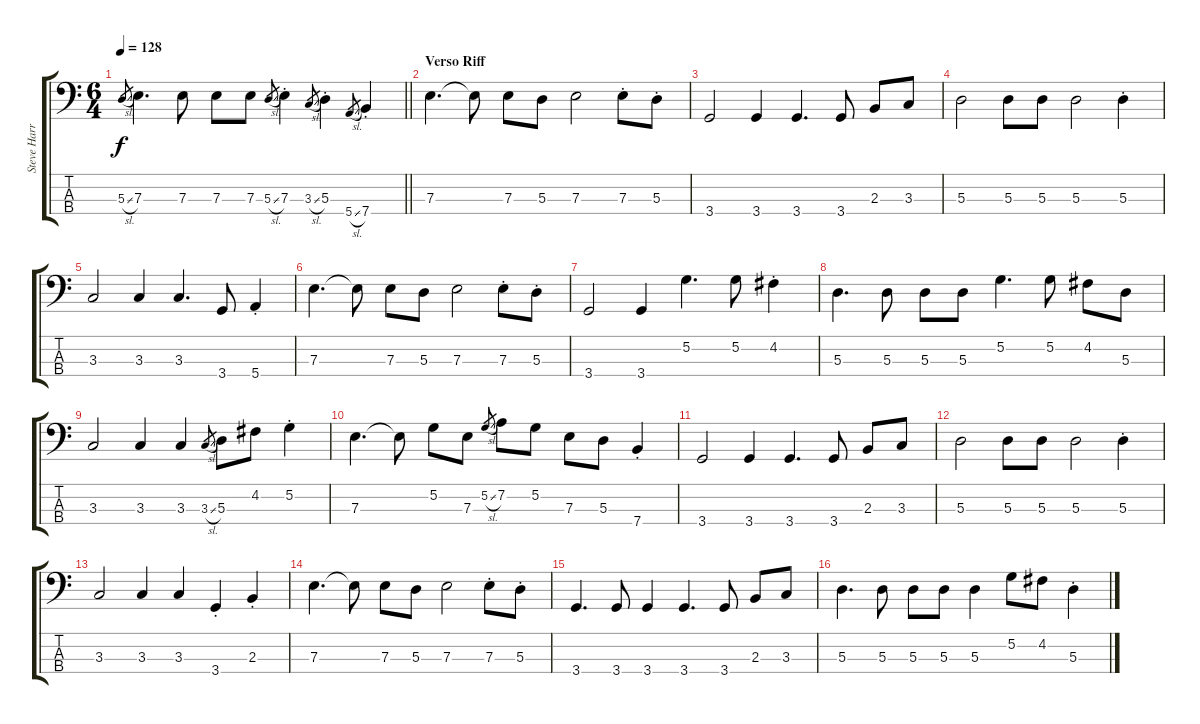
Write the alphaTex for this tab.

\track ("Steve Harris" "Steve Harr") {instrument electricbassfinger}
\staff {score tabs}
\tuning (G2 D2 A1 E1) {hide}
\ts (6 4)
\tempo 128
\clef f4
\barLineRight lightlight
\ks c
5.3{sl}.8{gr dy f} 7.3.4{d} 7.3.8 7.3.8 7.3.8 5.3{sl}.8{gr} 7.3{st}.4 3.3{sl}.8{gr} 5.3{st}.4 5.4{sl}.8{gr} 7.4{st}.4 |
\section ("" "Verso Riff")
7.3.4{d} 7.3{t}.8 7.3.8 5.3.8 7.3.2 7.3{st}.8 5.3{st}.8 |
3.4.2 3.4.4 3.4.4{d} 3.4.8 2.3.8 3.3.8 |
5.3.2 5.3.8 5.3.8 5.3.2 5.3{st}.4 |
3.3.2 3.3.4 3.3.4{d} 3.4.8 5.4{st}.4 |
7.3.4{d} 7.3{t}.8 7.3.8 5.3.8 7.3.2 7.3{st}.8 5.3{st}.8 |
3.4.2 3.4.4 5.2.4{d} 5.2.8 4.2{st}.4 |
5.3.4{d} 5.3.8 5.3.8 5.3.8 5.2.4{d} 5.2.8 4.2.8 5.3.8 |
3.3.2 3.3.4 3.3.4 3.3{sl}.8{gr} 5.3.8 4.2.8 5.2{st}.4 |
7.3.4{d} 7.3{t}.8 5.2.8 7.3.8 5.2{sl}.8{gr} 7.2.8 5.2.8 7.3.8 5.3.8 7.4{st}.4 |
3.4.2 3.4.4 3.4.4{d} 3.4.8 2.3.8 3.3.8 |
5.3.2 5.3.8 5.3.8 5.3.2 5.3{st}.4 |
3.3.2 3.3.4 3.3.4 3.4{st}.4 2.3{st}.4 |
7.3.4{d} 7.3{t}.8 7.3.8 5.3.8 7.3.2 7.3{st}.8 5.3{st}.8 |
3.4.4{d} 3.4.8 3.4.4 3.4.4{d} 3.4.8 2.3.8 3.3.8 |
5.3.4{d} 5.3.8 5.3.8 5.3.8 5.3.4 5.2.8 4.2.8 5.3{st}.4
